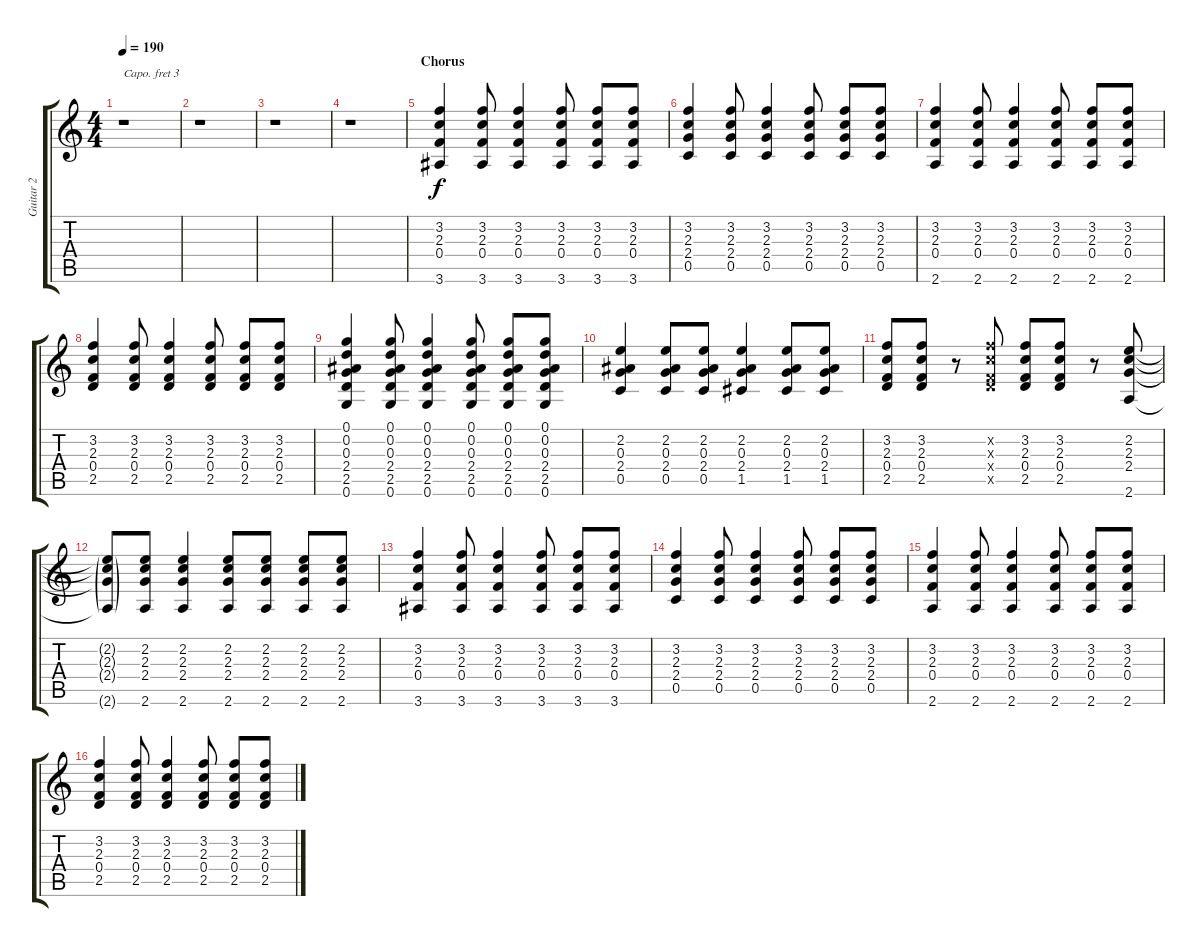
\track ("Guitar 2" "Guitar 2") {instrument overdrivenguitar}
\staff {score tabs}
\capo 3
\tuning (E4 B3 G3 D3 A2 E2) {hide}
\ts (4 4)
\tempo 190
\clef g2
\ks c
r.1{dy f} |
r.1 |
r.1 |
r.1 |
\section ("" "Chorus")
(3.2 2.3 0.4 3.6).4 (3.2 2.3 0.4 3.6).8 (3.2 2.3 0.4 3.6).4 (3.2 2.3 0.4 3.6).8 (3.2 2.3 0.4 3.6).8 (3.2 2.3 0.4 3.6).8 |
(3.2 2.3 2.4 0.5).4 (3.2 2.3 2.4 0.5).8 (3.2 2.3 2.4 0.5).4 (3.2 2.3 2.4 0.5).8 (3.2 2.3 2.4 0.5).8 (3.2 2.3 2.4 0.5).8 |
(3.2 2.3 0.4 2.6).4 (3.2 2.3 0.4 2.6).8 (3.2 2.3 0.4 2.6).4 (3.2 2.3 0.4 2.6).8 (3.2 2.3 0.4 2.6).8 (3.2 2.3 0.4 2.6).8 |
(3.2 2.3 0.4 2.5).4 (3.2 2.3 0.4 2.5).8 (3.2 2.3 0.4 2.5).4 (3.2 2.3 0.4 2.5).8 (3.2 2.3 0.4 2.5).8 (3.2 2.3 0.4 2.5).8 |
(0.1 0.2 0.3 2.4 2.5 0.6).4 (0.1 0.2 0.3 2.4 2.5 0.6).8 (0.1 0.2 0.3 2.4 2.5 0.6).4 (0.1 0.2 0.3 2.4 2.5 0.6).8 (0.1 0.2 0.3 2.4 2.5 0.6).8 (0.1 0.2 0.3 2.4 2.5 0.6).8 |
(2.2 0.3 2.4 0.5).4 (2.2 0.3 2.4 0.5).8 (2.2 0.3 2.4 0.5).8 (2.2 0.3 2.4 1.5).4 (2.2 0.3 2.4 1.5).8 (2.2 0.3 2.4 1.5).8 |
(3.2 2.3 0.4 2.5).8 (3.2 2.3 0.4 2.5).8 r.8 (3.2{x} 2.3{x} 0.4{x} 2.5{x}).8 (3.2 2.3 0.4 2.5).8 (3.2 2.3 0.4 2.5).8 r.8 (2.2 2.3 2.4 2.6).8 |
(2.2{g t} 2.3{g t} 2.4{g t} 2.6{g t}).8 (2.2 2.3 2.4 2.6).8 (2.2 2.3 2.4 2.6).4 (2.2 2.3 2.4 2.6).8 (2.2 2.3 2.4 2.6).8 (2.2 2.3 2.4 2.6).8 (2.2 2.3 2.4 2.6).8 |
(3.2 2.3 0.4 3.6).4 (3.2 2.3 0.4 3.6).8 (3.2 2.3 0.4 3.6).4 (3.2 2.3 0.4 3.6).8 (3.2 2.3 0.4 3.6).8 (3.2 2.3 0.4 3.6).8 |
(3.2 2.3 2.4 0.5).4 (3.2 2.3 2.4 0.5).8 (3.2 2.3 2.4 0.5).4 (3.2 2.3 2.4 0.5).8 (3.2 2.3 2.4 0.5).8 (3.2 2.3 2.4 0.5).8 |
(3.2 2.3 0.4 2.6).4 (3.2 2.3 0.4 2.6).8 (3.2 2.3 0.4 2.6).4 (3.2 2.3 0.4 2.6).8 (3.2 2.3 0.4 2.6).8 (3.2 2.3 0.4 2.6).8 |
(3.2 2.3 0.4 2.5).4 (3.2 2.3 0.4 2.5).8 (3.2 2.3 0.4 2.5).4 (3.2 2.3 0.4 2.5).8 (3.2 2.3 0.4 2.5).8 (3.2 2.3 0.4 2.5).8
